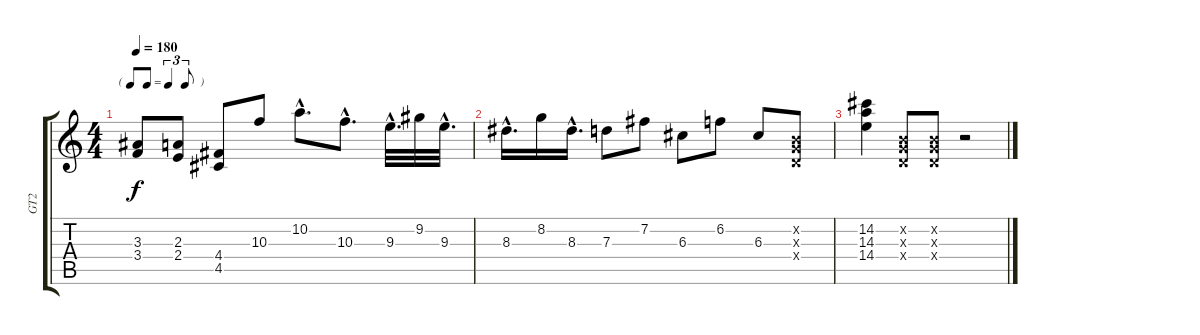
\track ("GT2" "GT2") {instrument overdrivenguitar}
\staff {score tabs}
\tuning (E4 B3 G3 D3 A2 E2) {hide}
\ts (4 4)
\tf triplet8th
\tempo 180
\clef g2
\ks c
(3.3 3.4).8{dy f} (2.3 2.4).8 (4.4 4.5).8 10.3.8 10.2{hac}.8{d} 10.3{hac}.8{d} 9.3{hac}.32{d} 9.2.32 9.3{hac}.32{d} |
8.3{hac}.16{d} 8.2.16 8.3{hac}.16{d} 7.3.8 7.2.8 6.3.8 6.2.8 6.3.8 (0.2{x} 0.3{x} 0.4{x}).8 |
(14.2 14.3 14.4).4 (0.2{x} 0.3{x} 0.4{x}).8 (0.2{x} 0.3{x} 0.4{x}).8 r.2
